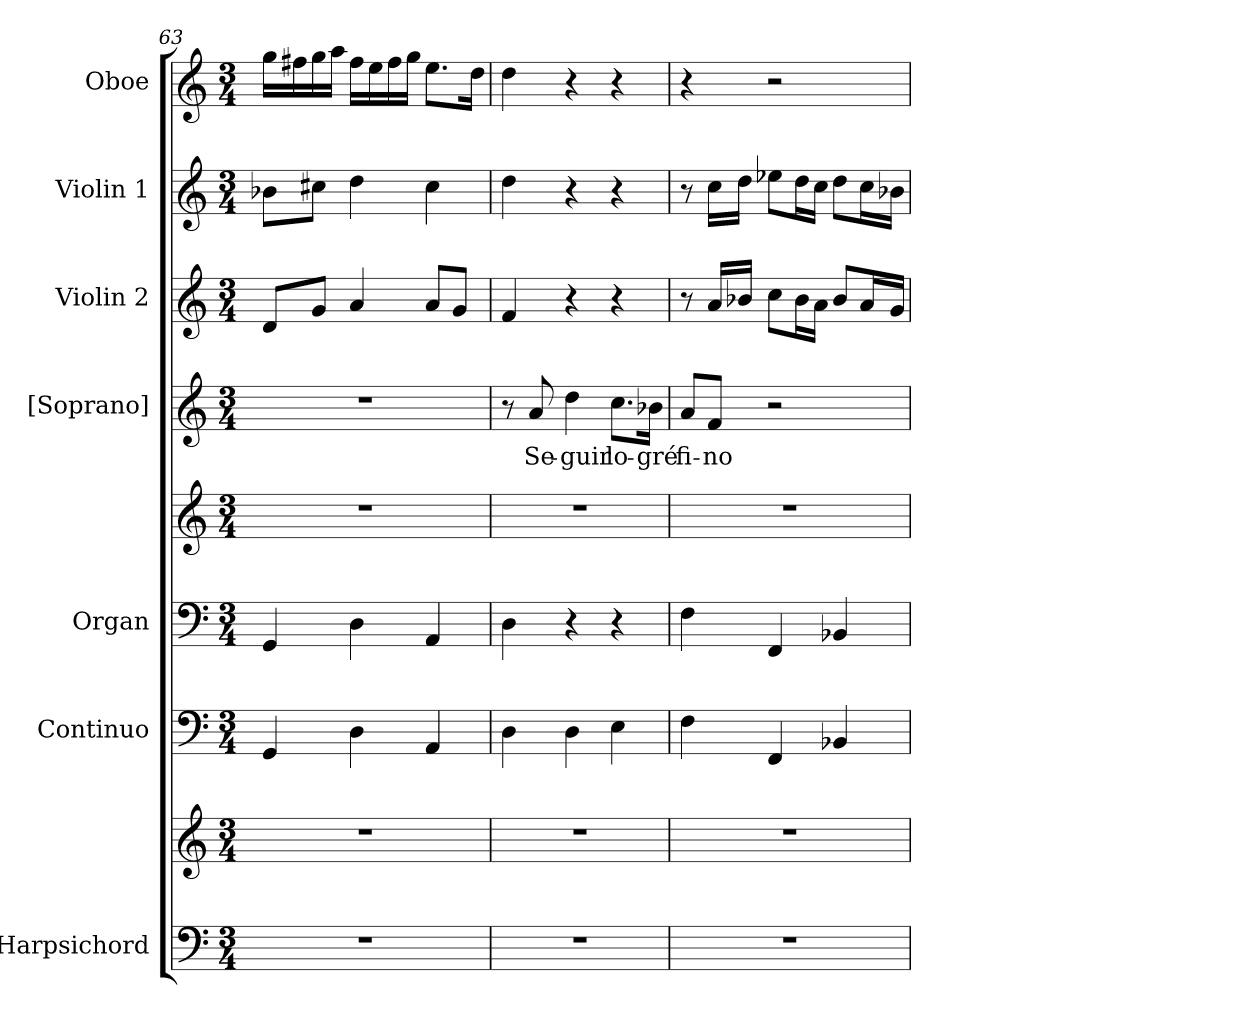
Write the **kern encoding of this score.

**kern	**kern	**kern	**kern	**kern	**kern	**text	**kern	**kern	**kern
*part7	*part7	*part6	*part5	*part5	*part4	*part4	*part3	*part2	*part1
*staff9	*staff8	*staff7	*staff6	*staff5	*staff4	*staff4	*staff3	*staff2	*staff1
*I"Harpsichord	*	*I"Continuo	*I"Organ	*	*I"[Soprano]	*	*I"Violin 2	*I"Violin 1	*I"Oboe
*	*	*I'Cont.	*I'Org.	*	*I'S.	*	*I'Vln. 2	*I'Vln. 1	*I'Ob.
*clefF4	*clefG2	*clefF4	*clefF4	*clefG2	*clefG2	*	*clefG2	*clefG2	*clefG2
*k[]	*k[]	*k[]	*k[]	*k[]	*k[]	*	*k[]	*k[]	*k[]
*C:	*C:	*C:	*C:	*C:	*C:	*	*C:	*C:	*C:
*M3/4	*M3/4	*M3/4	*M3/4	*M3/4	*M3/4	*	*M3/4	*M3/4	*M3/4
=63	=63	=63	=63	=63	=63	=63	=63	=63	=63
!LO:N:vis=1	!LO:N:vis=1	!	!	!LO:N:vis=1	!LO:N:vis=1	!	!	!	!
2.r	2.r	4GGi/	4GGi/	2.r	2.r	.	8di/L	8b-Xi\L	16ggi\LL
.	.	.	.	.	.	.	.	.	16ff#Xi\
.	.	.	.	.	.	.	8gi/J	8cc#Xi\J	16ggi\
.	.	.	.	.	.	.	.	.	16aai\JJ
.	.	4Di\	4Di\	.	.	.	4ai/	4ddi\	16ff#i\LL
.	.	.	.	.	.	.	.	.	16eei\
.	.	.	.	.	.	.	.	.	16ff#i\
.	.	.	.	.	.	.	.	.	16ggi\JJ
.	.	4AAi/	4AAi/	.	.	.	8ai/L	4cc#i\	8.eei\L
.	.	.	.	.	.	.	8gi/J	.	.
.	.	.	.	.	.	.	.	.	16ddi\Jk
!!LO:PB:g=z
=64	=64	=64	=64	=64	=64	=64	=64	=64	=64
!LO:N:vis=1	!LO:N:vis=1	!	!	!LO:N:vis=1	!	!	!	!	!
2.r	2.r	4Di\	4Di\	2.r	8r	.	4fi/	4ddi\	4ddi\
!	!	!	!	!	!	!LO:LY:b:color=#000000	!	!	!
.	.	.	.	.	8ai/	Se-	.	.	.
!	!	!	!	!	!	!LO:LY:b:color=#000000	!	!	!
.	.	4Di\	4r	.	4ddi\	-guir	4r	4r	4r
!	!	!	!	!	!	!LO:LY:b:color=#000000	!	!	!
.	.	4Ei\	4r	.	8.cci\L	lo-	4r	4r	4r
!	!	!	!	!	!	!LO:LY:b:color=#000000	!	!	!
.	.	.	.	.	16b-Xi\Jk	-gré	.	.	.
=65	=65	=65	=65	=65	=65	=65	=65	=65	=65
!LO:N:vis=1	!LO:N:vis=1	!	!	!LO:N:vis=1	!	!	!	!	!
!	!	!	!	!	!	!LO:LY:b:color=#000000	!	!	!
2.r	2.r	4Fi\	4Fi\	2.r	8ai/L	fi-	8r	8r	4r
!	!	!	!	!	!	!LO:LY:b:color=#000000	!	!	!
.	.	.	.	.	8fi/J	-no	16ai/LL	16cci\LL	.
.	.	.	.	.	.	.	16b-Xi/JJ	16ddi\JJ	.
.	.	4FFi/	4FFi/	.	2r	.	8cci\L	8ee-Xi\L	2r
.	.	.	.	.	.	.	16b-i\L	16ddi\L	.
.	.	.	.	.	.	.	16ai\JJ	16cci\JJ	.
.	.	4BB-Xi/	4BB-Xi/	.	.	.	8b-i/L	8ddi\L	.
.	.	.	.	.	.	.	16ai/L	16cci\L	.
.	.	.	.	.	.	.	16gi/JJ	16b-Xi\JJ	.
=	=	=	=	=	=	=	=	=	=
*-	*-	*-	*-	*-	*-	*-	*-	*-	*-
